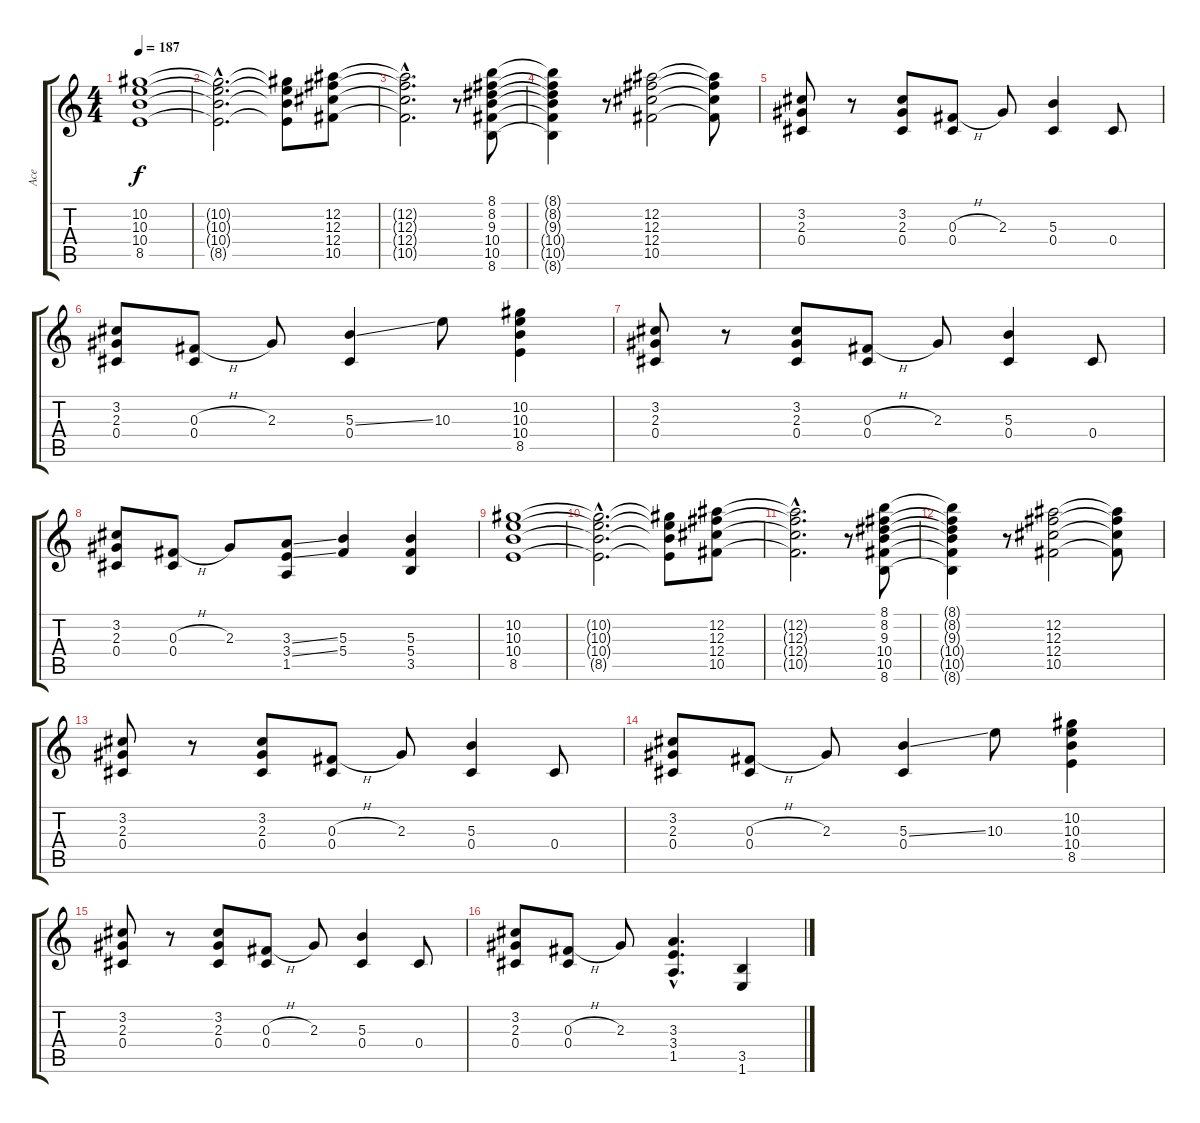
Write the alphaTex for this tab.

\track ("Ace" "Ace") {instrument overdrivenguitar}
\staff {score tabs}
\tuning (Eb4 Bb3 Gb3 Db3 Ab2 Eb2) {hide}
\ts (4 4)
\tempo 187
\clef g2
\ks c
(10.2 10.3 10.4 8.5).1{dy f} |
(10.2{hac t} 10.3{hac t} 10.4{hac t} 8.5{hac t}).2{d} (10.2{t} 10.3{t} 10.4{t} 8.5{t}).8 (12.2 12.3 12.4 10.5).8 |
(12.2{hac t} 12.3{hac t} 12.4{hac t} 10.5{hac t}).2{d} r.8 (8.1 8.2 9.3 10.4 10.5 8.6).8 |
(8.1{t} 8.2{t} 9.3{t} 10.4{t} 10.5{t} 8.6{t}).4 r.8 (12.2 12.3 12.4 10.5).2 (12.2{t} 12.3{t} 12.4{t} 10.5{t}).8 |
(3.2 2.3 0.4).8 r.8 (3.2 2.3 0.4).8 (0.3{h} 0.4).8 2.3.8 (5.3 0.4).4 0.4.8 |
(3.2 2.3 0.4).8 (0.3{h} 0.4).8 2.3.8 (5.3{ss} 0.4).4 10.3.8 (10.2 10.3 10.4 8.5).4 |
(3.2 2.3 0.4).8 r.8 (3.2 2.3 0.4).8 (0.3{h} 0.4).8 2.3.8 (5.3 0.4).4 0.4.8 |
(3.2 2.3 0.4).8 (0.3{h} 0.4).8 2.3.8 (3.3{ss} 3.4{ss} 1.5).8 (5.3 5.4).4 (5.3 5.4 3.5).4 |
(10.2 10.3 10.4 8.5).1 |
(10.2{hac t} 10.3{hac t} 10.4{hac t} 8.5{hac t}).2{d} (10.2{t} 10.3{t} 10.4{t} 8.5{t}).8 (12.2 12.3 12.4 10.5).8 |
(12.2{hac t} 12.3{hac t} 12.4{hac t} 10.5{hac t}).2{d} r.8 (8.1 8.2 9.3 10.4 10.5 8.6).8 |
(8.1{t} 8.2{t} 9.3{t} 10.4{t} 10.5{t} 8.6{t}).4 r.8 (12.2 12.3 12.4 10.5).2 (12.2{t} 12.3{t} 12.4{t} 10.5{t}).8 |
(3.2 2.3 0.4).8 r.8 (3.2 2.3 0.4).8 (0.3{h} 0.4).8 2.3.8 (5.3 0.4).4 0.4.8 |
(3.2 2.3 0.4).8 (0.3{h} 0.4).8 2.3.8 (5.3{ss} 0.4).4 10.3.8 (10.2 10.3 10.4 8.5).4 |
(3.2 2.3 0.4).8 r.8 (3.2 2.3 0.4).8 (0.3{h} 0.4).8 2.3.8 (5.3 0.4).4 0.4.8 |
(3.2 2.3 0.4).8 (0.3{h} 0.4).8 2.3.8 (3.3{hac} 3.4{hac} 1.5{hac}).4{d} (3.5 1.6).4
